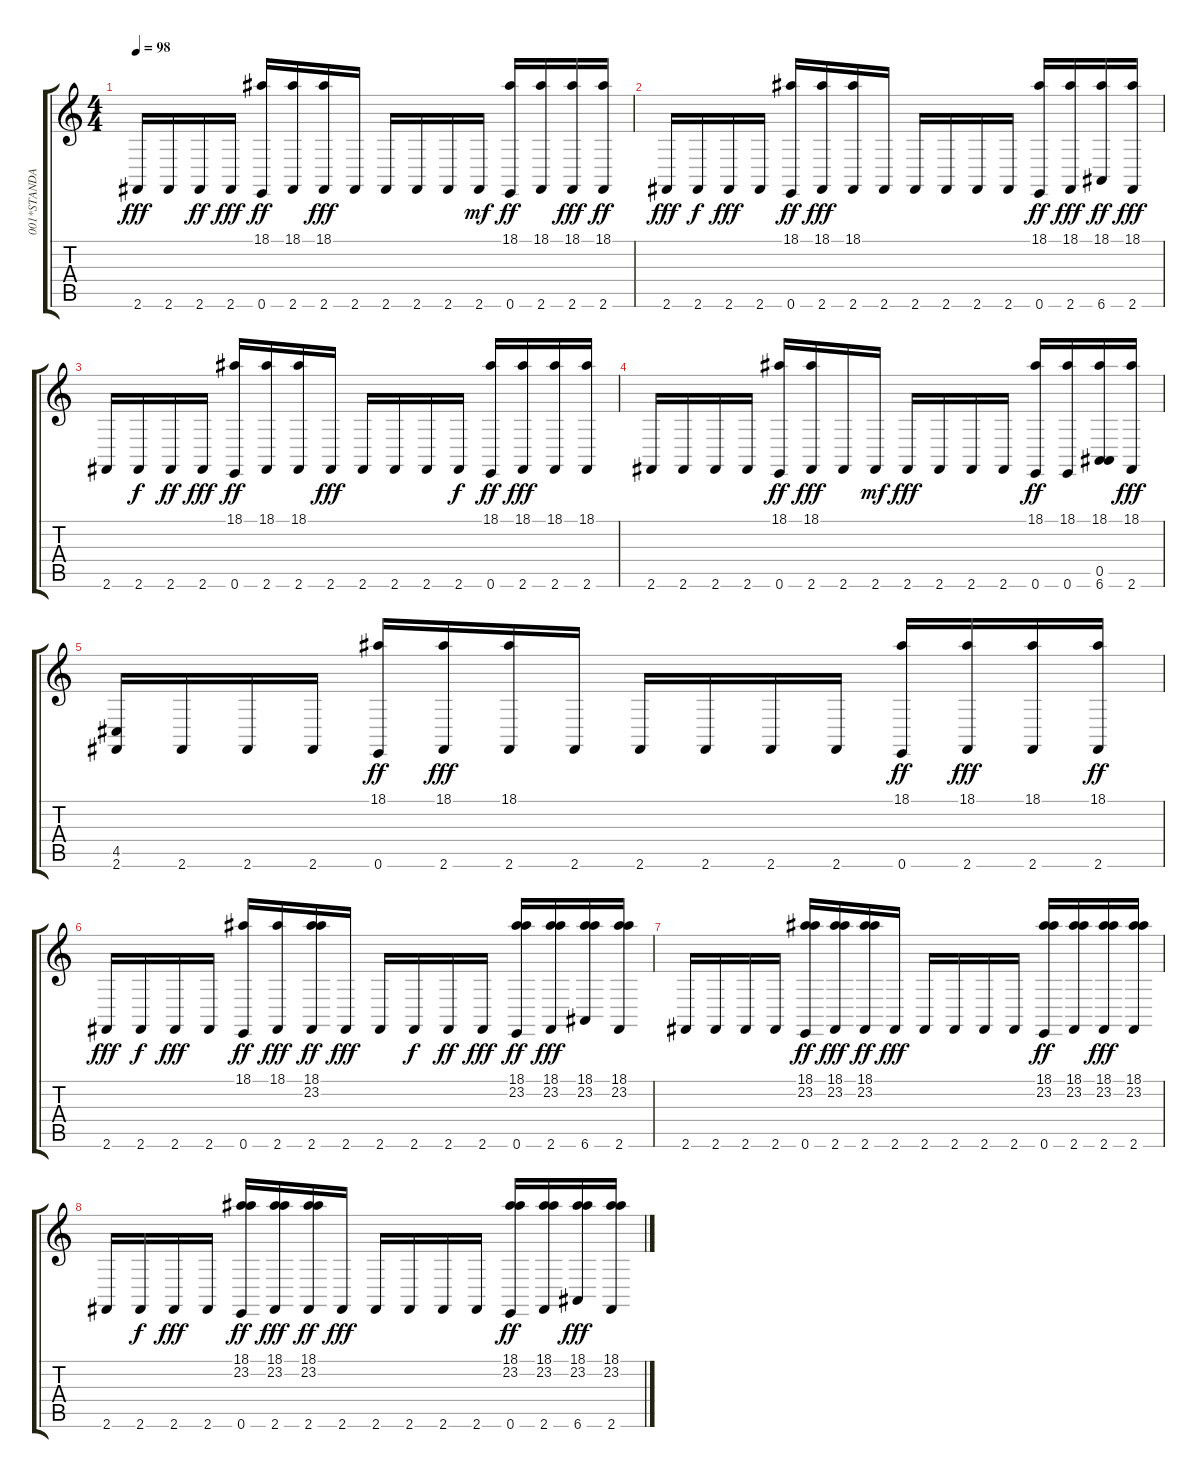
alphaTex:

\track ("001*STANDARD                            " "001*STANDA") {instrument acousticgrandpiano}
\staff {score tabs}
\tuning (E4 B3 G3 D3 A2 E2) {hide}
\ts (4 4)
\tempo 98
\clef g2
\ks c
2.6.16{dy fff} 2.6.16 2.6.16{dy ff} 2.6.16{dy fff} (18.1 0.6).16{dy ff} (18.1 2.6).16 (18.1 2.6).16{dy fff} 2.6.16 2.6.16 2.6.16 2.6.16 2.6.16{dy mf} (18.1 0.6).16{dy ff} (18.1 2.6).16 (18.1 2.6).16{dy fff} (18.1 2.6).16{dy ff} |
2.6.16{dy fff} 2.6.16{dy f} 2.6.16{dy fff} 2.6.16 (18.1 0.6).16{dy ff} (18.1 2.6).16{dy fff} (18.1 2.6).16 2.6.16 2.6.16 2.6.16 2.6.16 2.6.16 (18.1 0.6).16{dy ff} (18.1 2.6).16{dy fff} (18.1 6.6).16{dy ff} (18.1 2.6).16{dy fff} |
2.6.16 2.6.16{dy f} 2.6.16{dy ff} 2.6.16{dy fff} (18.1 0.6).16{dy ff} (18.1 2.6).16 (18.1 2.6).16 2.6.16{dy fff} 2.6.16 2.6.16 2.6.16 2.6.16{dy f} (18.1 0.6).16{dy ff} (18.1 2.6).16{dy fff} (18.1 2.6).16 (18.1 2.6).16 |
2.6.16 2.6.16 2.6.16 2.6.16 (18.1 0.6).16{dy ff} (18.1 2.6).16{dy fff} 2.6.16 2.6.16{dy mf} 2.6.16{dy fff} 2.6.16 2.6.16 2.6.16 (18.1 0.6).16{dy ff} (18.1 0.6).16 (18.1 0.5 6.6).16 (18.1 2.6).16{dy fff} |
(4.5 2.6).16 2.6.16 2.6.16 2.6.16 (18.1 0.6).16{dy ff} (18.1 2.6).16{dy fff} (18.1 2.6).16 2.6.16 2.6.16 2.6.16 2.6.16 2.6.16 (18.1 0.6).16{dy ff} (18.1 2.6).16{dy fff} (18.1 2.6).16 (18.1 2.6).16{dy ff} |
2.6.16{dy fff} 2.6.16{dy f} 2.6.16{dy fff} 2.6.16 (18.1 0.6).16{dy ff} (18.1 2.6).16{dy fff} (18.1 23.2 2.6).16{dy ff} 2.6.16{dy fff} 2.6.16 2.6.16{dy f} 2.6.16{dy ff} 2.6.16{dy fff} (18.1 23.2 0.6).16{dy ff} (18.1 23.2 2.6).16{dy fff} (18.1 23.2 6.6).16 (18.1 23.2 2.6).16 |
2.6.16 2.6.16 2.6.16 2.6.16 (18.1 23.2 0.6).16{dy ff} (18.1 23.2 2.6).16{dy fff} (18.1 23.2 2.6).16{dy ff} 2.6.16{dy fff} 2.6.16 2.6.16 2.6.16 2.6.16 (18.1 23.2 0.6).16{dy ff} (18.1 23.2 2.6).16 (18.1 23.2 2.6).16{dy fff} (18.1 23.2 2.6).16 |
2.6.16 2.6.16{dy f} 2.6.16{dy fff} 2.6.16 (18.1 23.2 0.6).16{dy ff} (18.1 23.2 2.6).16{dy fff} (18.1 23.2 2.6).16{dy ff} 2.6.16{dy fff} 2.6.16 2.6.16 2.6.16 2.6.16 (18.1 23.2 0.6).16{dy ff} (18.1 23.2 2.6).16 (18.1 23.2 6.6).16{dy fff} (18.1 23.2 2.6).16
